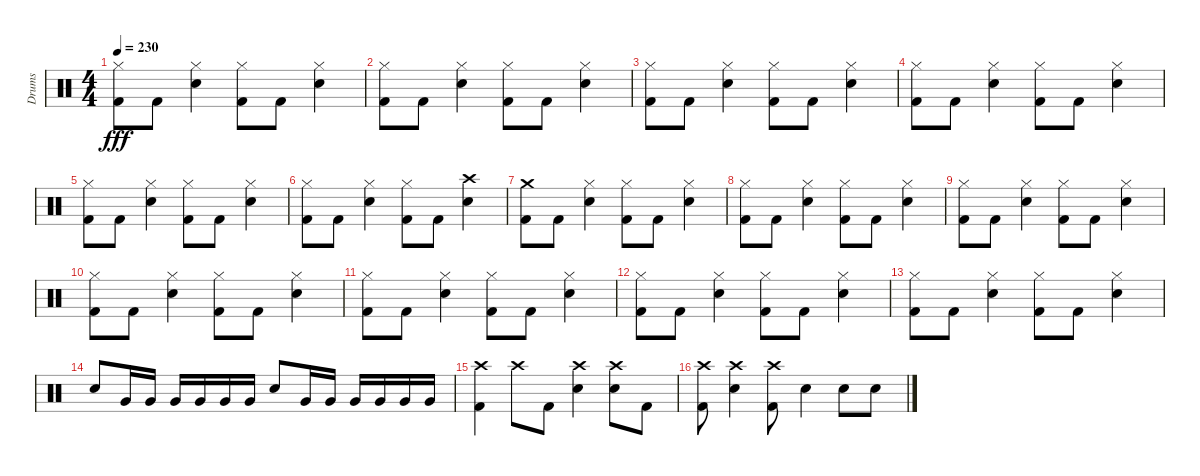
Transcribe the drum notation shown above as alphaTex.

\track ("Drums" "Drums") {instrument percussion}
\staff {score}
\articulation defaults
\ts (4 4)
\tempo 230
\clef neutral
\ks c
("Hi-Hat (closed)" "Kick (hit) 2").8{dy fff} "Kick (hit) 2".8 ("Hi-Hat (closed)" "Electric Snare (hit)").4 ("Hi-Hat (closed)" "Kick (hit) 2").8 "Kick (hit) 2".8 ("Hi-Hat (closed)" "Electric Snare (hit)").4 |
("Hi-Hat (closed)" "Kick (hit) 2").8 "Kick (hit) 2".8 ("Hi-Hat (closed)" "Electric Snare (hit)").4 ("Hi-Hat (closed)" "Kick (hit) 2").8 "Kick (hit) 2".8 ("Hi-Hat (closed)" "Electric Snare (hit)").4 |
("Hi-Hat (closed)" "Kick (hit) 2").8 "Kick (hit) 2".8 ("Hi-Hat (closed)" "Electric Snare (hit)").4 ("Hi-Hat (closed)" "Kick (hit) 2").8 "Kick (hit) 2".8 ("Hi-Hat (closed)" "Electric Snare (hit)").4 |
("Hi-Hat (closed)" "Kick (hit) 2").8 "Kick (hit) 2".8 ("Hi-Hat (closed)" "Electric Snare (hit)").4 ("Hi-Hat (closed)" "Kick (hit) 2").8 "Kick (hit) 2".8 ("Hi-Hat (closed)" "Electric Snare (hit)").4 |
("Hi-Hat (closed)" "Kick (hit) 2").8 "Kick (hit) 2".8 ("Hi-Hat (closed)" "Electric Snare (hit)").4 ("Hi-Hat (closed)" "Kick (hit) 2").8 "Kick (hit) 2".8 ("Hi-Hat (closed)" "Electric Snare (hit)").4 |
("Hi-Hat (closed)" "Kick (hit) 2").8 "Kick (hit) 2".8 ("Hi-Hat (closed)" "Electric Snare (hit)").4 ("Hi-Hat (closed)" "Kick (hit) 2").8 "Kick (hit) 2".8 ("Crash high (hit)" "Electric Snare (hit)").4 |
("Crash medium (hit)" "Kick (hit) 2").8 "Kick (hit) 2".8 ("Hi-Hat (closed)" "Electric Snare (hit)").4 ("Hi-Hat (closed)" "Kick (hit) 2").8 "Kick (hit) 2".8 ("Hi-Hat (closed)" "Electric Snare (hit)").4 |
("Hi-Hat (closed)" "Kick (hit) 2").8 "Kick (hit) 2".8 ("Hi-Hat (closed)" "Electric Snare (hit)").4 ("Hi-Hat (closed)" "Kick (hit) 2").8 "Kick (hit) 2".8 ("Hi-Hat (closed)" "Electric Snare (hit)").4 |
("Hi-Hat (closed)" "Kick (hit) 2").8 "Kick (hit) 2".8 ("Hi-Hat (closed)" "Electric Snare (hit)").4 ("Hi-Hat (closed)" "Kick (hit) 2").8 "Kick (hit) 2".8 ("Hi-Hat (closed)" "Electric Snare (hit)").4 |
("Hi-Hat (closed)" "Kick (hit) 2").8 "Kick (hit) 2".8 ("Hi-Hat (closed)" "Electric Snare (hit)").4 ("Hi-Hat (closed)" "Kick (hit) 2").8 "Kick (hit) 2".8 ("Hi-Hat (closed)" "Electric Snare (hit)").4 |
("Hi-Hat (closed)" "Kick (hit) 2").8 "Kick (hit) 2".8 ("Hi-Hat (closed)" "Electric Snare (hit)").4 ("Hi-Hat (closed)" "Kick (hit) 2").8 "Kick (hit) 2".8 ("Hi-Hat (closed)" "Electric Snare (hit)").4 |
("Hi-Hat (closed)" "Kick (hit) 2").8 "Kick (hit) 2".8 ("Hi-Hat (closed)" "Electric Snare (hit)").4 ("Hi-Hat (closed)" "Kick (hit) 2").8 "Kick (hit) 2".8 ("Hi-Hat (closed)" "Electric Snare (hit)").4 |
("Hi-Hat (closed)" "Kick (hit) 2").8 "Kick (hit) 2".8 ("Hi-Hat (closed)" "Electric Snare (hit)").4 ("Hi-Hat (closed)" "Kick (hit) 2").8 "Kick (hit) 2".8 ("Hi-Hat (closed)" "Electric Snare (hit)").4 |
"Electric Snare (hit)".8 "Very Low Tom (hit)".16 "Very Low Tom (hit)".16 "Very Low Tom (hit)".16 "Very Low Tom (hit)".16 "Very Low Tom (hit)".16 "Very Low Tom (hit)".16 "Electric Snare (hit)".8 "Very Low Tom (hit)".16 "Very Low Tom (hit)".16 "Very Low Tom (hit)".16 "Very Low Tom (hit)".16 "Very Low Tom (hit)".16 "Very Low Tom (hit)".16 |
("Crash high (hit)" "Kick (hit) 2").4 "Crash high (hit)".8 "Kick (hit) 2".8 ("Crash high (hit)" "Electric Snare (hit)").4 ("Crash high (hit)" "Electric Snare (hit)").8 "Kick (hit) 2".8 |
("Crash high (hit)" "Kick (hit) 2").8 ("Crash high (hit)" "Electric Snare (hit)").4 ("Crash high (hit)" "Kick (hit) 2").8 "Electric Snare (hit)".4 "Electric Snare (hit)".8 "Electric Snare (hit)".8
